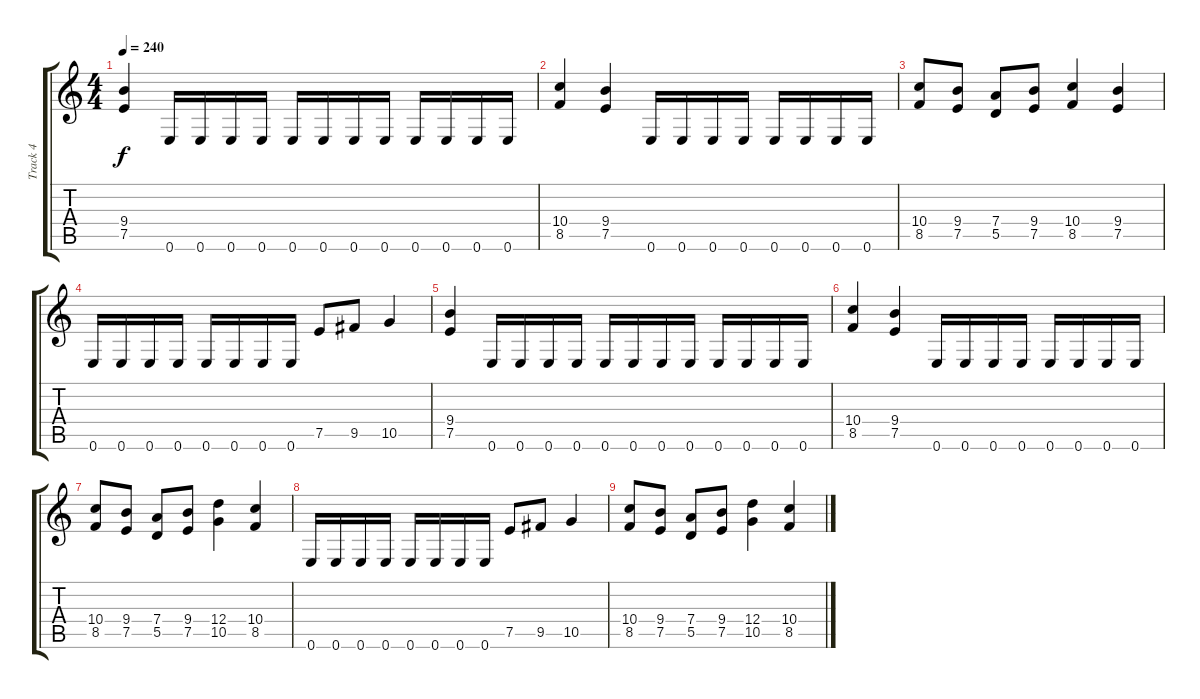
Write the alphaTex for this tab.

\track ("Track 4" "Track 4") {instrument distortionguitar}
\staff {score tabs}
\tuning (E4 B3 G3 D3 A2 E2) {hide}
\ts (4 4)
\tempo 240
\clef g2
\ks c
(9.4 7.5).4{dy f} 0.6.16 0.6.16 0.6.16 0.6.16 0.6.16 0.6.16 0.6.16 0.6.16 0.6.16 0.6.16 0.6.16 0.6.16 |
(10.4 8.5).4 (9.4 7.5).4 0.6.16 0.6.16 0.6.16 0.6.16 0.6.16 0.6.16 0.6.16 0.6.16 |
(10.4 8.5).8 (9.4 7.5).8 (7.4 5.5).8 (9.4 7.5).8 (10.4 8.5).4 (9.4 7.5).4 |
0.6.16 0.6.16 0.6.16 0.6.16 0.6.16 0.6.16 0.6.16 0.6.16 7.5.8 9.5.8 10.5.4 |
(9.4 7.5).4 0.6.16 0.6.16 0.6.16 0.6.16 0.6.16 0.6.16 0.6.16 0.6.16 0.6.16 0.6.16 0.6.16 0.6.16 |
(10.4 8.5).4 (9.4 7.5).4 0.6.16 0.6.16 0.6.16 0.6.16 0.6.16 0.6.16 0.6.16 0.6.16 |
(10.4 8.5).8 (9.4 7.5).8 (7.4 5.5).8 (9.4 7.5).8 (12.4 10.5).4 (10.4 8.5).4 |
0.6.16 0.6.16 0.6.16 0.6.16 0.6.16 0.6.16 0.6.16 0.6.16 7.5.8 9.5.8 10.5.4 |
(10.4 8.5).8 (9.4 7.5).8 (7.4 5.5).8 (9.4 7.5).8 (12.4 10.5).4 (10.4 8.5).4
